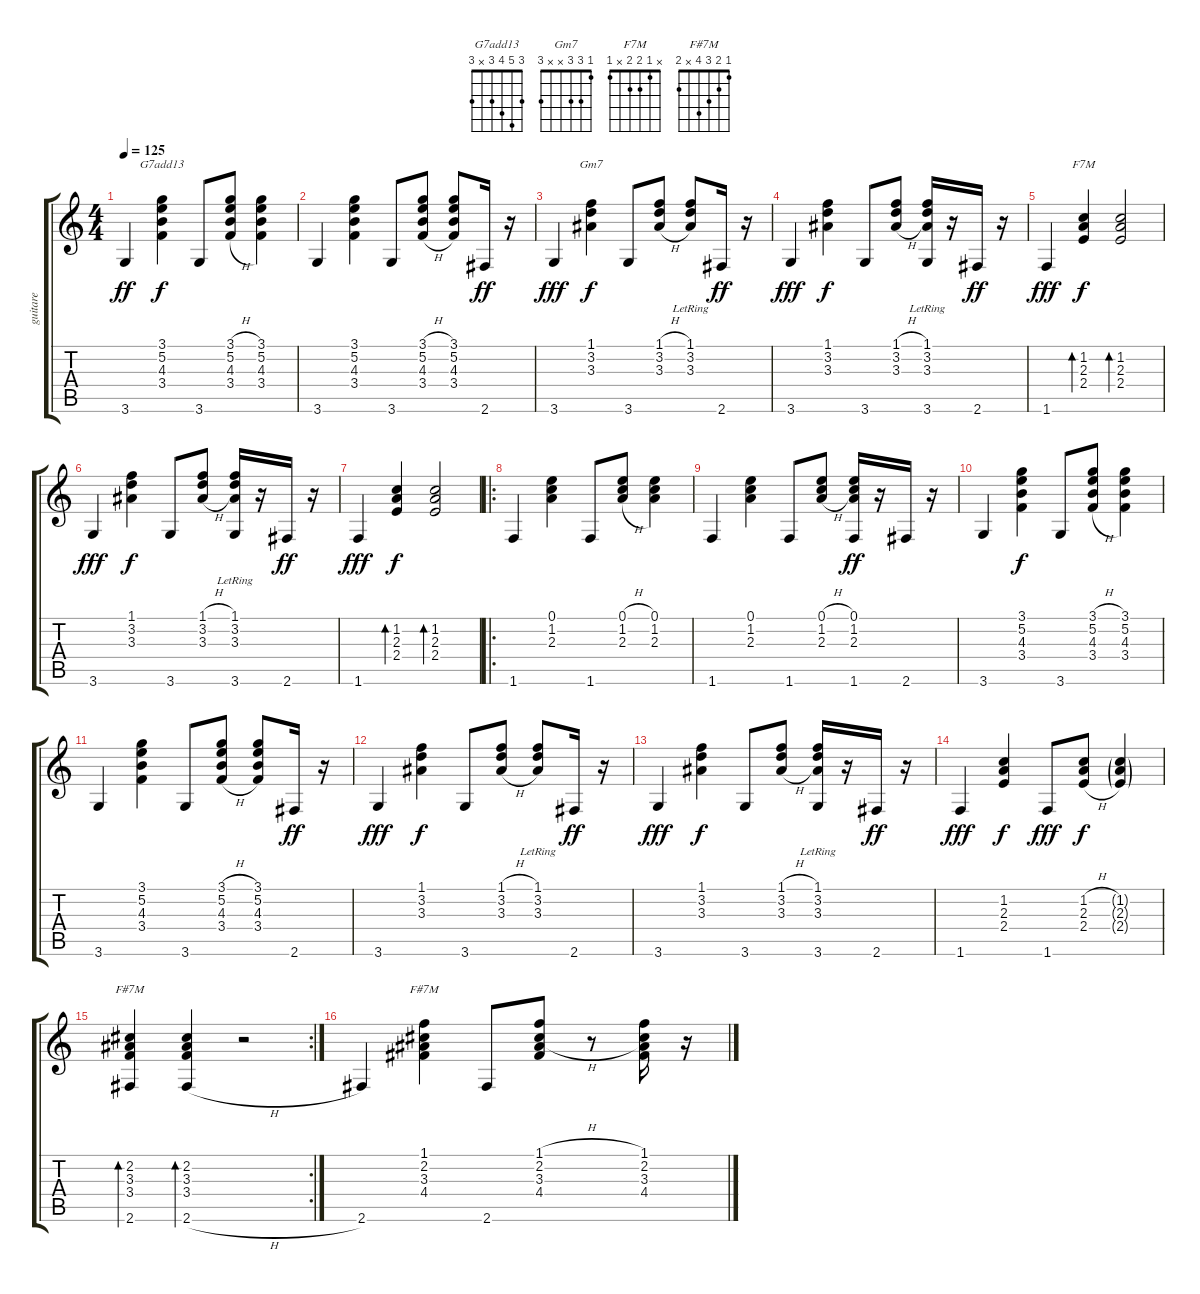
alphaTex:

\track ("guitare" "guitare") {instrument acousticguitarnylon}
\staff {score tabs}
\tuning (E4 B3 G3 D3 A2 E2) {hide}
\chord ("G7add13" 3 5 4 3 x 3)
\chord ("Gm7" 1 3 3 x x 3)
\chord ("F7M" x 1 2 2 x 1)
\chord ("F#7M" x 2 3 3 x 2)
\chord ("F#7M" 1 2 3 4 x 2)
\ts (4 4)
\tempo 125
\clef g2
\ks c
3.6.4{dy ff} (3.1 5.2 4.3 3.4).4{ch "G7add13" dy f} 3.6.8 (3.1{h} 5.2{h} 4.3{h} 3.4{h}).8 (3.1 5.2 4.3 3.4).4 |
3.6.4 (3.1 5.2 4.3 3.4).4 3.6.8 (3.1{h} 5.2{h} 4.3{h} 3.4{h}).8 (3.1 5.2 4.3 3.4).8 2.6.16{dy ff} r.16 |
3.6.4{dy fff} (1.1 3.2 3.3).4{ch "Gm7" dy f} 3.6.8 (1.1{h} 3.2{h} 3.3{h}).8 (1.1{lr} 3.2{lr} 3.3{lr}).8 2.6.16{dy ff} r.16 |
3.6.4{dy fff} (1.1 3.2 3.3).4{dy f} 3.6.8 (1.1{h} 3.2{h} 3.3{h}).8 (1.1{lr} 3.2{lr} 3.3{lr} 3.6).16 r.16 2.6.16{dy ff} r.16 |
1.6.4{dy fff} (1.2 2.3 2.4).4{bd 240 ch "F7M" dy f} (1.2 2.3 2.4).2{bd 240} |
3.6.4{dy fff} (1.1 3.2 3.3).4{dy f} 3.6.8 (1.1{h} 3.2{h} 3.3{h}).8 (1.1{lr} 3.2{lr} 3.3{lr} 3.6).16 r.16 2.6.16{dy ff} r.16 |
1.6.4{dy fff} (1.2 2.3 2.4).4{bd 240 dy f} (1.2 2.3 2.4).2{bd 240} |
\ro
1.6.4 (0.1 1.2 2.3).4 1.6.8 (0.1{h} 1.2{h} 2.3{h}).8 (0.1 1.2 2.3).4 |
1.6.4 (0.1 1.2 2.3).4 1.6.8 (0.1{h} 1.2{h} 2.3{h}).8 (0.1 1.2 2.3 1.6).16{dy ff} r.16 2.6.16 r.16 |
3.6.4 (3.1 5.2 4.3 3.4).4{dy f} 3.6.8 (3.1{h} 5.2{h} 4.3{h} 3.4{h}).8 (3.1 5.2 4.3 3.4).4 |
3.6.4 (3.1 5.2 4.3 3.4).4 3.6.8 (3.1{h} 5.2{h} 4.3{h} 3.4{h}).8 (3.1 5.2 4.3 3.4).8 2.6.16{dy ff} r.16 |
3.6.4{dy fff} (1.1 3.2 3.3).4{dy f} 3.6.8 (1.1{h} 3.2{h} 3.3{h}).8 (1.1{lr} 3.2{lr} 3.3{lr}).8 2.6.16{dy ff} r.16 |
3.6.4{dy fff} (1.1 3.2 3.3).4{dy f} 3.6.8 (1.1{h} 3.2{h} 3.3{h}).8 (1.1{lr} 3.2{lr} 3.3{lr} 3.6).16 r.16 2.6.16{dy ff} r.16 |
1.6.4{dy fff} (1.2 2.3 2.4).4{dy f} 1.6.8{dy fff} (1.2{h} 2.3{h} 2.4{h}).8{dy f} (1.2{g} 2.3{g} 2.4{g}).4 |
\rc 2
(2.2 3.3 3.4 2.6).4{bd 480 ch "F#7M"} (2.2 3.3 3.4 2.6{h}).4{bd 480} r.2 |
2.6.4 (1.1 2.2 3.3 4.4).4{ch "F#7M"} 2.6.8 (1.1{h} 2.2{h} 3.3{h} 4.4).8 r.8 (1.1 2.2 3.3 4.4).16 r.16
